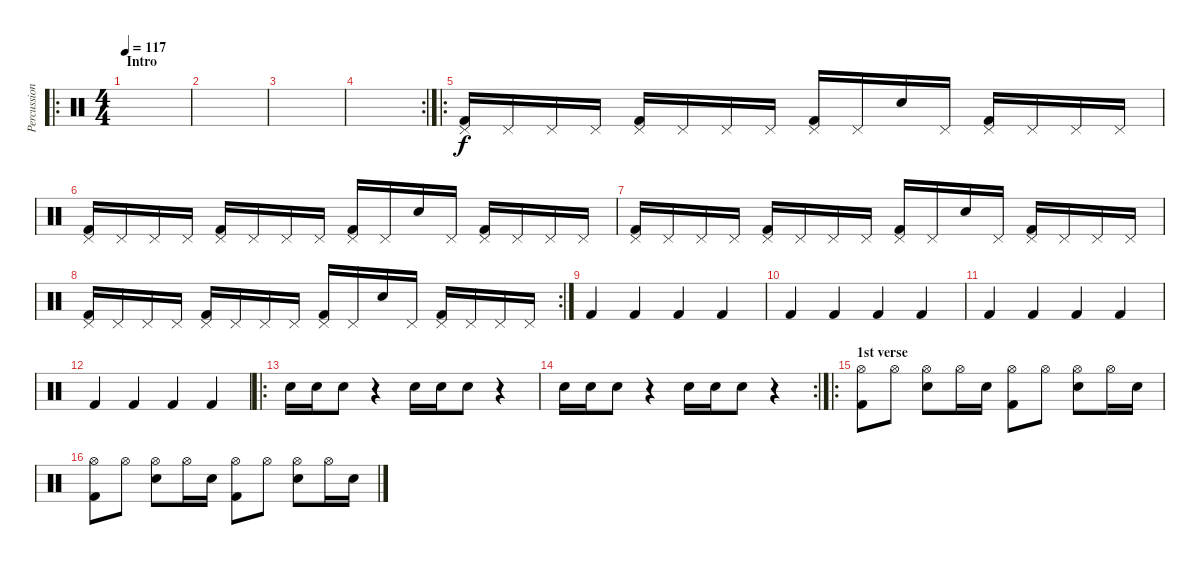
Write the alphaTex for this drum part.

\track ("Percussion" "Percussion") {instrument percussion}
\staff {score}
\articulation defaults
\ro
\ts (4 4)
\section ("" "Intro")
\tempo 117
\clef neutral
\ks c
|
|
|
\rc 2
|
\ro
("Kick (hit) 2" "Pedal Hi-Hat (hit)").16 "Pedal Hi-Hat (hit)".16 "Pedal Hi-Hat (hit)".16 "Pedal Hi-Hat (hit)".16 ("Kick (hit) 2" "Pedal Hi-Hat (hit)").16 "Pedal Hi-Hat (hit)".16 "Pedal Hi-Hat (hit)".16 "Pedal Hi-Hat (hit)".16 ("Kick (hit) 2" "Pedal Hi-Hat (hit)").16 "Pedal Hi-Hat (hit)".16 "Snare (hit)".16 "Pedal Hi-Hat (hit)".16 ("Kick (hit) 2" "Pedal Hi-Hat (hit)").16 "Pedal Hi-Hat (hit)".16 "Pedal Hi-Hat (hit)".16 "Pedal Hi-Hat (hit)".16 |
("Kick (hit) 2" "Pedal Hi-Hat (hit)").16 "Pedal Hi-Hat (hit)".16 "Pedal Hi-Hat (hit)".16 "Pedal Hi-Hat (hit)".16 ("Kick (hit) 2" "Pedal Hi-Hat (hit)").16 "Pedal Hi-Hat (hit)".16 "Pedal Hi-Hat (hit)".16 "Pedal Hi-Hat (hit)".16 ("Kick (hit) 2" "Pedal Hi-Hat (hit)").16 "Pedal Hi-Hat (hit)".16 "Snare (hit)".16 "Pedal Hi-Hat (hit)".16 ("Kick (hit) 2" "Pedal Hi-Hat (hit)").16 "Pedal Hi-Hat (hit)".16 "Pedal Hi-Hat (hit)".16 "Pedal Hi-Hat (hit)".16 |
("Kick (hit) 2" "Pedal Hi-Hat (hit)").16 "Pedal Hi-Hat (hit)".16 "Pedal Hi-Hat (hit)".16 "Pedal Hi-Hat (hit)".16 ("Kick (hit) 2" "Pedal Hi-Hat (hit)").16 "Pedal Hi-Hat (hit)".16 "Pedal Hi-Hat (hit)".16 "Pedal Hi-Hat (hit)".16 ("Kick (hit) 2" "Pedal Hi-Hat (hit)").16 "Pedal Hi-Hat (hit)".16 "Snare (hit)".16 "Pedal Hi-Hat (hit)".16 ("Kick (hit) 2" "Pedal Hi-Hat (hit)").16 "Pedal Hi-Hat (hit)".16 "Pedal Hi-Hat (hit)".16 "Pedal Hi-Hat (hit)".16 |
\rc 2
("Kick (hit) 2" "Pedal Hi-Hat (hit)").16 "Pedal Hi-Hat (hit)".16 "Pedal Hi-Hat (hit)".16 "Pedal Hi-Hat (hit)".16 ("Kick (hit) 2" "Pedal Hi-Hat (hit)").16 "Pedal Hi-Hat (hit)".16 "Pedal Hi-Hat (hit)".16 "Pedal Hi-Hat (hit)".16 ("Kick (hit) 2" "Pedal Hi-Hat (hit)").16 "Pedal Hi-Hat (hit)".16 "Snare (hit)".16 "Pedal Hi-Hat (hit)".16 ("Kick (hit) 2" "Pedal Hi-Hat (hit)").16 "Pedal Hi-Hat (hit)".16 "Pedal Hi-Hat (hit)".16 "Pedal Hi-Hat (hit)".16 |
"Kick (hit) 2".4 "Kick (hit) 2".4 "Kick (hit) 2".4 "Kick (hit) 2".4 |
"Kick (hit) 2".4 "Kick (hit) 2".4 "Kick (hit) 2".4 "Kick (hit) 2".4 |
"Kick (hit) 2".4 "Kick (hit) 2".4 "Kick (hit) 2".4 "Kick (hit) 2".4 |
"Kick (hit) 2".4 "Kick (hit) 2".4 "Kick (hit) 2".4 "Kick (hit) 2".4 |
\ro "Electric Snare (hit)".16 "Electric Snare (hit)".16 "Electric Snare (hit)".8
r.4 "Electric Snare (hit)".16 "Electric Snare (hit)".16 "Electric Snare (hit)".8 r.4 |
\rc 2 "Electric Snare (hit)".16 "Electric Snare (hit)".16 "Electric Snare (hit)".8
r.4 "Electric Snare (hit)".16 "Electric Snare (hit)".16 "Electric Snare (hit)".8 r.4 |
\ro
\section ("" "1st verse")
("Hi-Hat (open)" "Kick (hit) 2").8 "Hi-Hat (open)".8 ("Electric Snare (hit)" "Hi-Hat (open)").8 "Hi-Hat (open)".16 "Electric Snare (hit)".16 ("Kick (hit) 2" "Hi-Hat (open)").8 "Hi-Hat (open)".8 ("Hi-Hat (open)" "Electric Snare (hit)").8 "Hi-Hat (open)".16 "Electric Snare (hit)".16 |
("Hi-Hat (open)" "Kick (hit) 2").8 "Hi-Hat (open)".8 ("Electric Snare (hit)" "Hi-Hat (open)").8 "Hi-Hat (open)".16 "Electric Snare (hit)".16 ("Kick (hit) 2" "Hi-Hat (open)").8 "Hi-Hat (open)".8 ("Hi-Hat (open)" "Electric Snare (hit)").8 "Hi-Hat (open)".16 "Electric Snare (hit)".16
